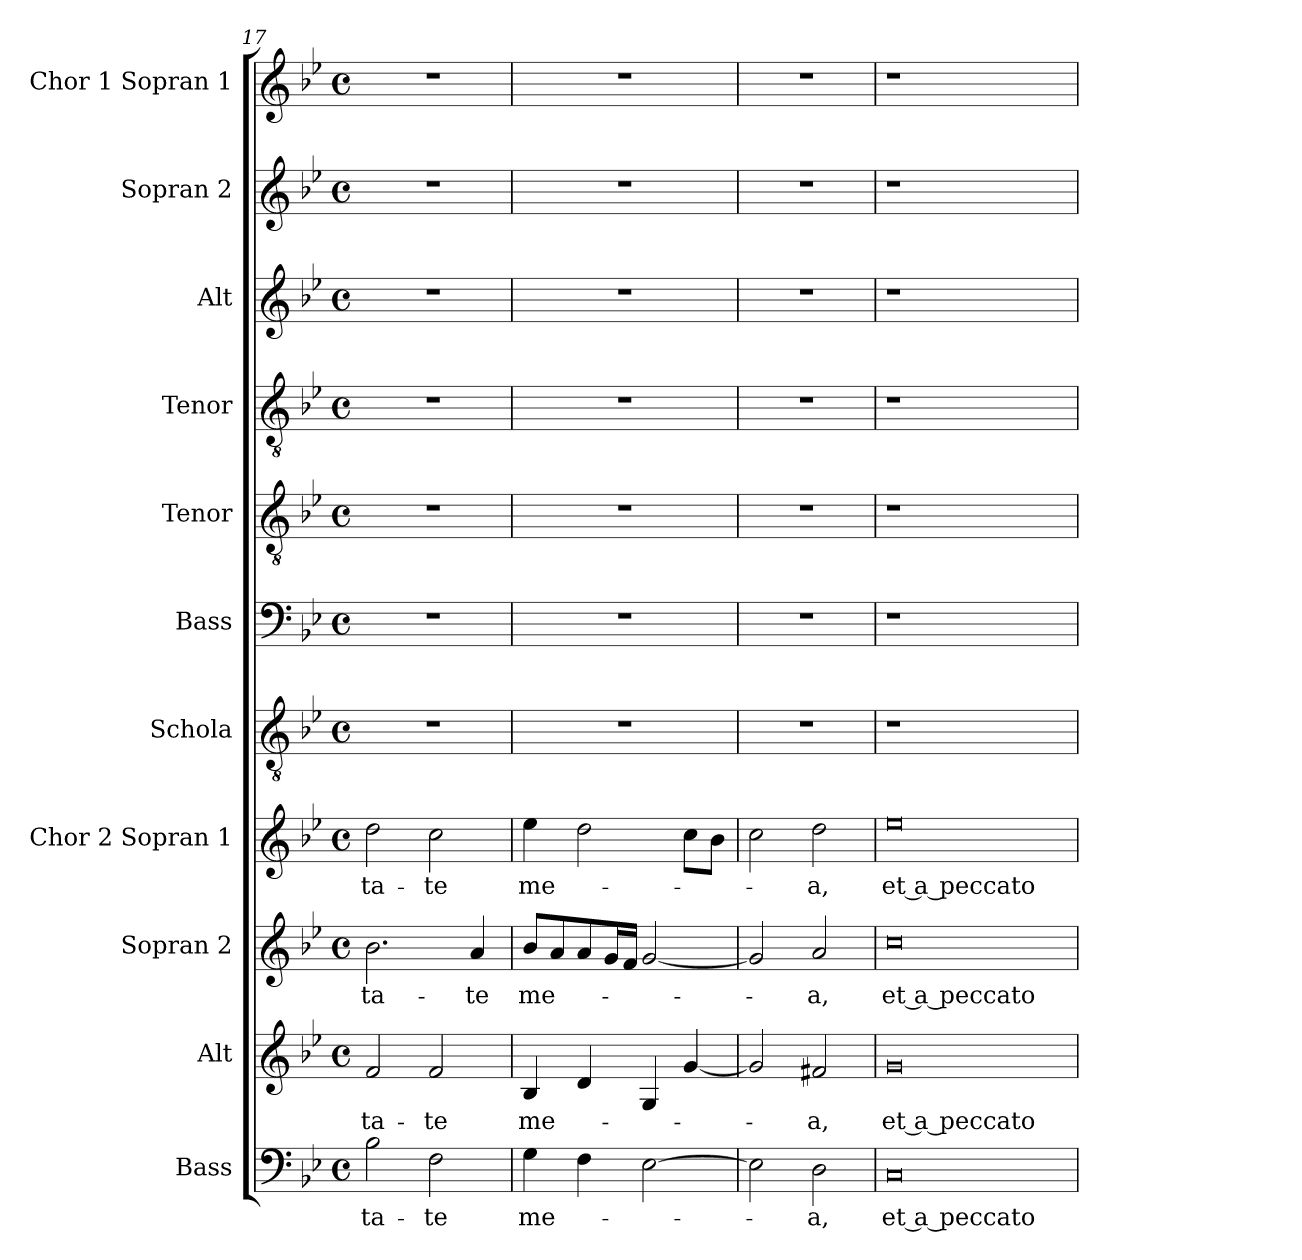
**kern	**text	**kern	**text	**kern	**text	**kern	**text	**kern	**kern	**kern	**kern	**kern	**kern	**kern
*part11	*part11	*part10	*part10	*part9	*part9	*part8	*part8	*part7	*part6	*part5	*part4	*part3	*part2	*part1
*staff11	*staff11	*staff10	*staff10	*staff9	*staff9	*staff8	*staff8	*staff7	*staff6	*staff5	*staff4	*staff3	*staff2	*staff1
*I"Bass	*	*I"Alt	*	*I"Sopran 2	*	*I"Chor 2 Sopran 1	*	*I"Schola	*I"Bass	*I"Tenor	*I"Tenor	*I"Alt	*I"Sopran 2	*I"Chor 1 Sopran 1
*	*	*	*	*	*	*I'Ch	*	*	*	*	*I'T.	*	*	*I'Ch
*clefF4	*	*clefG2	*	*clefG2	*	*clefG2	*	*clefGv2	*clefF4	*clefGv2	*clefGv2	*clefG2	*clefG2	*clefG2
*k[b-e-]	*	*k[b-e-]	*	*k[b-e-]	*	*k[b-e-]	*	*k[b-e-]	*k[b-e-]	*k[b-e-]	*k[b-e-]	*k[b-e-]	*k[b-e-]	*k[b-e-]
*M4/4	*	*M4/4	*	*M4/4	*	*M4/4	*	*M4/4	*M4/4	*M4/4	*M4/4	*M4/4	*M4/4	*M4/4
*met(c)	*	*met(c)	*	*met(c)	*	*met(c)	*	*met(c)	*met(c)	*met(c)	*met(c)	*met(c)	*met(c)	*met(c)
=17	=17	=17	=17	=17	=17	=17	=17	=17	=17	=17	=17	=17	=17	=17
2B-\	-ta-	2f/	-ta-	2.b-\	-ta-	2dd\	-ta-	1r	1r	1r	1r	1r	1r	1r
2F\	-te	2f/	-te	.	.	2cc\	-te	.	.	.	.	.	.	.
.	.	.	.	4a/	-te	.	.	.	.	.	.	.	.	.
=18	=18	=18	=18	=18	=18	=18	=18	=18	=18	=18	=18	=18	=18	=18
4G\	me-	4B-/	me-	8b-/L	me-	4ee-\	me-	1r	1r	1r	1r	1r	1r	1r
.	.	.	.	8a/	.	.	.	.	.	.	.	.	.	.
4F\	.	4d/	.	8a/	.	2dd\	.	.	.	.	.	.	.	.
.	.	.	.	16g/L	.	.	.	.	.	.	.	.	.	.
.	.	.	.	16f/JJ	.	.	.	.	.	.	.	.	.	.
[2E-\	.	4G/	.	[2g/	.	.	.	.	.	.	.	.	.	.
.	.	[4g/	.	.	.	8cc\L	.	.	.	.	.	.	.	.
.	.	.	.	.	.	8b-\J	.	.	.	.	.	.	.	.
=19	=19	=19	=19	=19	=19	=19	=19	=19	=19	=19	=19	=19	=19	=19
2E-\]	.	2g/]	.	2g/]	.	2cc\	.	1r	1r	1r	1r	1r	1r	1r
2D\	-a,	2f#X/	-a,	2a/	-a,	2dd\	-a,	.	.	.	.	.	.	.
!!LO:LB:g=z
=20	=20	=20	=20	=20	=20	=20	=20	=20	=20	=20	=20	=20	=20	=20
0C	et a peccato	0g	et a peccato	0cc	et a peccato	0ee-	et a peccato	1r	1r	1r	1r	1r	1r	1r
.	.	.	.	.	.	.	.	1ryy	1ryy	1ryy	1ryy	1ryy	1ryy	1ryy
=	=	=	=	=	=	=	=	=	=	=	=	=	=	=
*-	*-	*-	*-	*-	*-	*-	*-	*-	*-	*-	*-	*-	*-	*-
